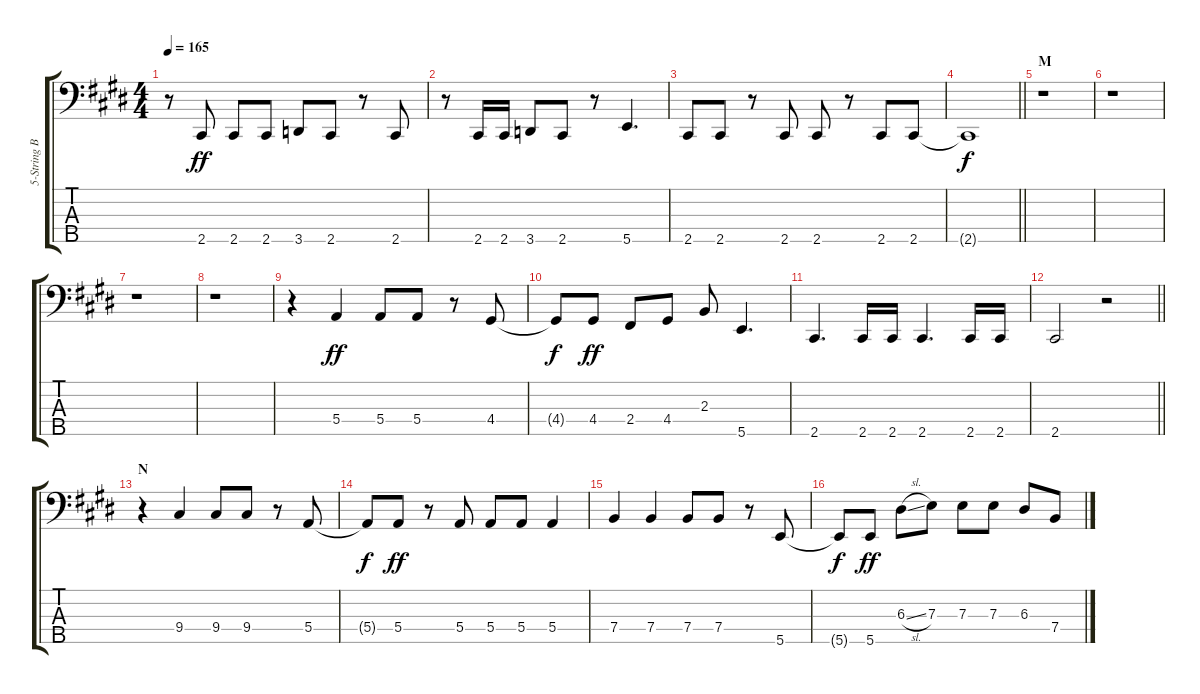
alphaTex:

\track ("5-String Bass" "5-String B") {instrument electricbasspick}
\staff {score tabs}
\tuning (G2 D2 A1 E1 B0) {hide}
\ts (4 4)
\tempo 165
\clef f4
\ks e
r.8{dy ff} 2.5.8 2.5.8 2.5.8 3.5.8 2.5.8 r.8 2.5.8 |
r.8 2.5.16 2.5.16 3.5.8 2.5.8 r.8 5.5.4{d} |
2.5.8 2.5.8 r.8 2.5.8 2.5.8 r.8 2.5.8 2.5.8 |
\barLineRight lightlight
2.5{t}.1{dy f} |
\section ("" "M")
r.1 |
r.1 |
r.1 |
r.1 |
r.4 5.4.4{dy ff} 5.4.8 5.4.8 r.8 4.4.8 |
4.4{t}.8{dy f} 4.4.8{dy ff} 2.4.8 4.4.8 2.3.8 5.5.4{d} |
2.5.4{d} 2.5.16 2.5.16 2.5.4{d} 2.5.16 2.5.16 |
\barLineRight lightlight
2.5.2 r.2 |
\section ("" "N")
r.4 9.4.4 9.4.8 9.4.8 r.8 5.4.8 |
5.4{t}.8{dy f} 5.4.8{dy ff} r.8 5.4.8 5.4.8 5.4.8 5.4.4 |
7.4.4 7.4.4 7.4.8 7.4.8 r.8 5.5.8 |
5.5{t}.8{dy f} 5.5.8{dy ff} 6.3{sl}.8 7.3.8 7.3.8 7.3.8 6.3.8 7.4.8
